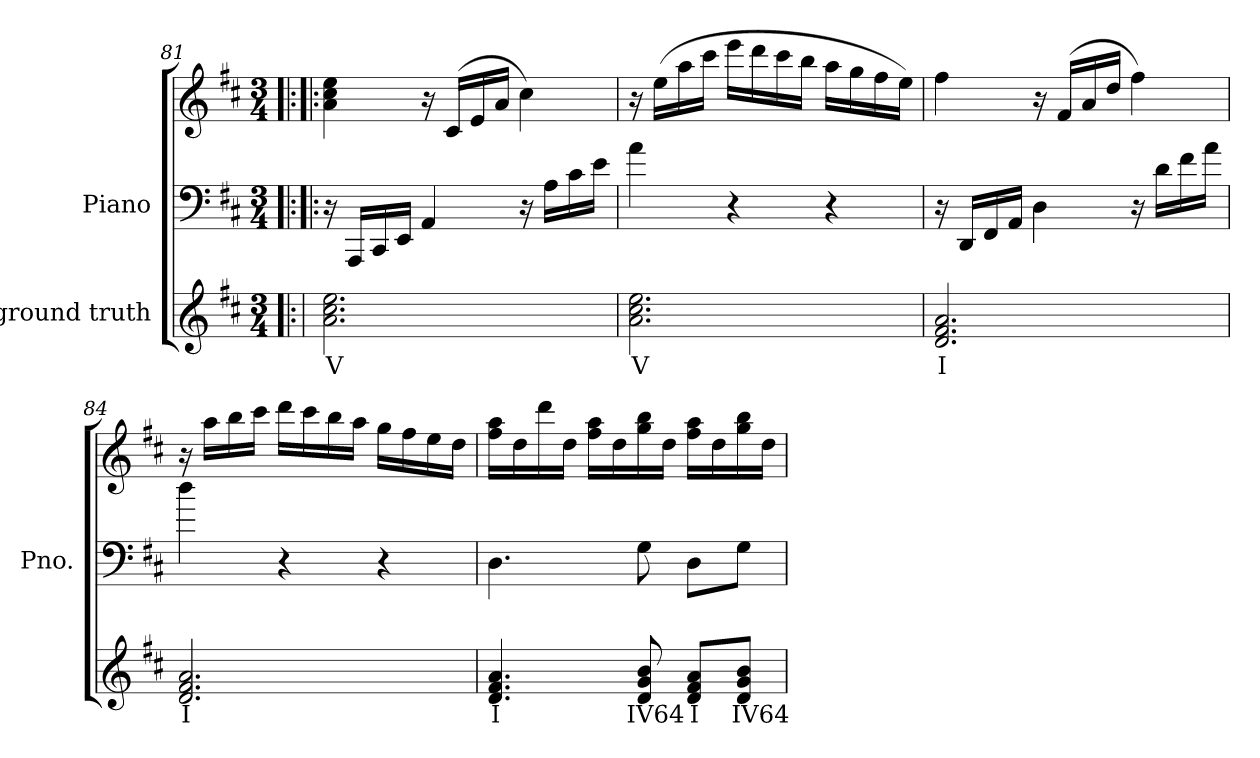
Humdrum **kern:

**kern	**text	**kern	**kern
*part2	*part2	*part1	*part1
*staff3	*staff3	*staff2	*staff1
*I"ground truth	*	*I"Piano	*
*	*	*I'Pno.	*
*	*	*clefF4	*clefG2
*k[f#c#]	*	*k[f#c#]	*k[f#c#]
*D:	*	*D:	*D:
*M3/4	*	*M3/4	*M3/4
=81	=81!|:	=81!|:	=81!|:
2.a 2.cc# 2.ee	V	16r	4a\ 4cc#\ 4ee\
.	.	16AAA/LL	.
.	.	16CC#/	.
.	.	16EE/JJ	.
.	.	4AA/	16r
.	.	.	(>16c#/LL
.	.	.	16e/
.	.	.	16a/JJ
.	.	16r	4cc#\)
.	.	16A\LL	.
.	.	16c#\	.
.	.	16e\JJ	.
=82	=82	=82	=82
2.a 2.cc# 2.ee	V	4a\	16r
.	.	.	(>16ee\LL
.	.	.	16aa\
.	.	.	16ccc#\JJ
.	.	4r	16eee\LL
.	.	.	16ddd\
.	.	.	16ccc#\
.	.	.	16bb\JJ
.	.	4r	16aa\LL
.	.	.	16gg\
.	.	.	16ff#\
.	.	.	16ee\JJ)
!!LO:PB:g=z
=83	=83	=83	=83
2.d 2.f# 2.a	I	16r	4ff#\
.	.	16DD/LL	.
.	.	16FF#/	.
.	.	16AA/JJ	.
.	.	4D\	16r
.	.	.	(>16f#/LL
.	.	.	16a/
.	.	.	16dd/JJ
.	.	16r	4ff#\)
.	.	16d\LL	.
.	.	16f#\	.
.	.	16a\JJ	.
=84	=84	=84	=84
2.d 2.f# 2.a	I	4dd\	16r
.	.	.	16aa\LL
.	.	.	16bb\
.	.	.	16ccc#\JJ
.	.	4r	16ddd\LL
.	.	.	16ccc#\
.	.	.	16bb\
.	.	.	16aa\JJ
.	.	4r	16gg\LL
.	.	.	16ff#\
.	.	.	16ee\
.	.	.	16dd\JJ
=85	=85	=85	=85
4.d 4.f# 4.a	I	4.D\	16ff#\ 16aa\LL
.	.	.	16dd\
.	.	.	16ddd\
.	.	.	16dd\JJ
.	.	.	16ff#\ 16aa\LL
.	.	.	16dd\
8d 8g 8b	IV64	8G\	16gg\ 16bb\
.	.	.	16dd\JJ
8d 8f# 8aL	I	8D\L	16ff#\ 16aa\LL
.	.	.	16dd\
8d 8g 8bJ	IV64	8G\J	16gg\ 16bb\
.	.	.	16dd\JJ
=	=	=	=
*-	*-	*-	*-
